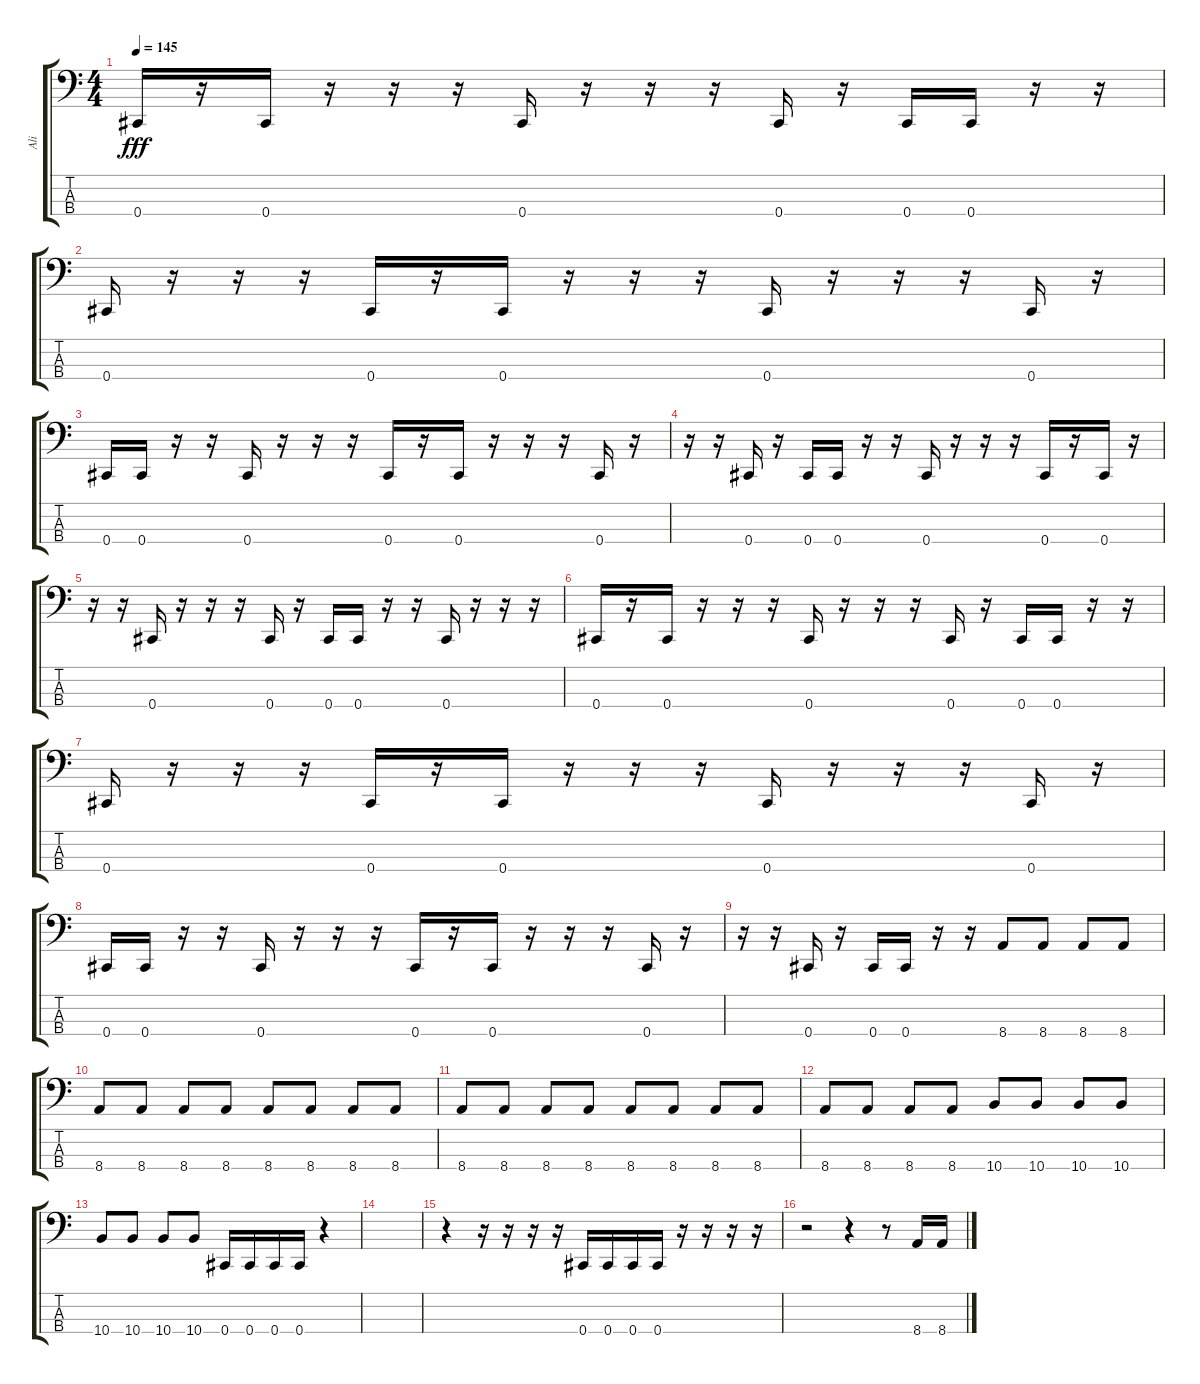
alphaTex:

\track ("Ali" "Ali") {instrument electricbasspick}
\staff {score tabs}
\tuning (E2 B1 Gb1 Db1) {hide}
\ts (4 4)
\tempo 145
\clef f4
\ks c
0.4.16{dy fff} r.16 0.4.16 r.16 r.16 r.16 0.4.16 r.16 r.16 r.16 0.4.16 r.16 0.4.16 0.4.16 r.16 r.16 |
0.4.16 r.16 r.16 r.16 0.4.16 r.16 0.4.16 r.16 r.16 r.16 0.4.16 r.16 r.16 r.16 0.4.16 r.16 |
0.4.16 0.4.16 r.16 r.16 0.4.16 r.16 r.16 r.16 0.4.16 r.16 0.4.16 r.16 r.16 r.16 0.4.16 r.16 |
r.16 r.16 0.4.16 r.16 0.4.16 0.4.16 r.16 r.16 0.4.16 r.16 r.16 r.16 0.4.16 r.16 0.4.16 r.16 |
r.16 r.16 0.4.16 r.16 r.16 r.16 0.4.16 r.16 0.4.16 0.4.16 r.16 r.16 0.4.16 r.16 r.16 r.16 |
0.4.16 r.16 0.4.16 r.16 r.16 r.16 0.4.16 r.16 r.16 r.16 0.4.16 r.16 0.4.16 0.4.16 r.16 r.16 |
0.4.16 r.16 r.16 r.16 0.4.16 r.16 0.4.16 r.16 r.16 r.16 0.4.16 r.16 r.16 r.16 0.4.16 r.16 |
0.4.16 0.4.16 r.16 r.16 0.4.16 r.16 r.16 r.16 0.4.16 r.16 0.4.16 r.16 r.16 r.16 0.4.16 r.16 |
r.16 r.16 0.4.16 r.16 0.4.16 0.4.16 r.16 r.16 8.4.8 8.4.8 8.4.8 8.4.8 |
8.4.8 8.4.8 8.4.8 8.4.8 8.4.8 8.4.8 8.4.8 8.4.8 |
8.4.8 8.4.8 8.4.8 8.4.8 8.4.8 8.4.8 8.4.8 8.4.8 |
8.4.8 8.4.8 8.4.8 8.4.8 10.4.8 10.4.8 10.4.8 10.4.8 |
10.4.8 10.4.8 10.4.8 10.4.8 0.4.16 0.4.16 0.4.16 0.4.16 r.4 |
|
r.4 r.16 r.16 r.16 r.16 0.4.16 0.4.16 0.4.16 0.4.16 r.16 r.16 r.16 r.16 |
r.2 r.4 r.8 8.4.16 8.4.16
